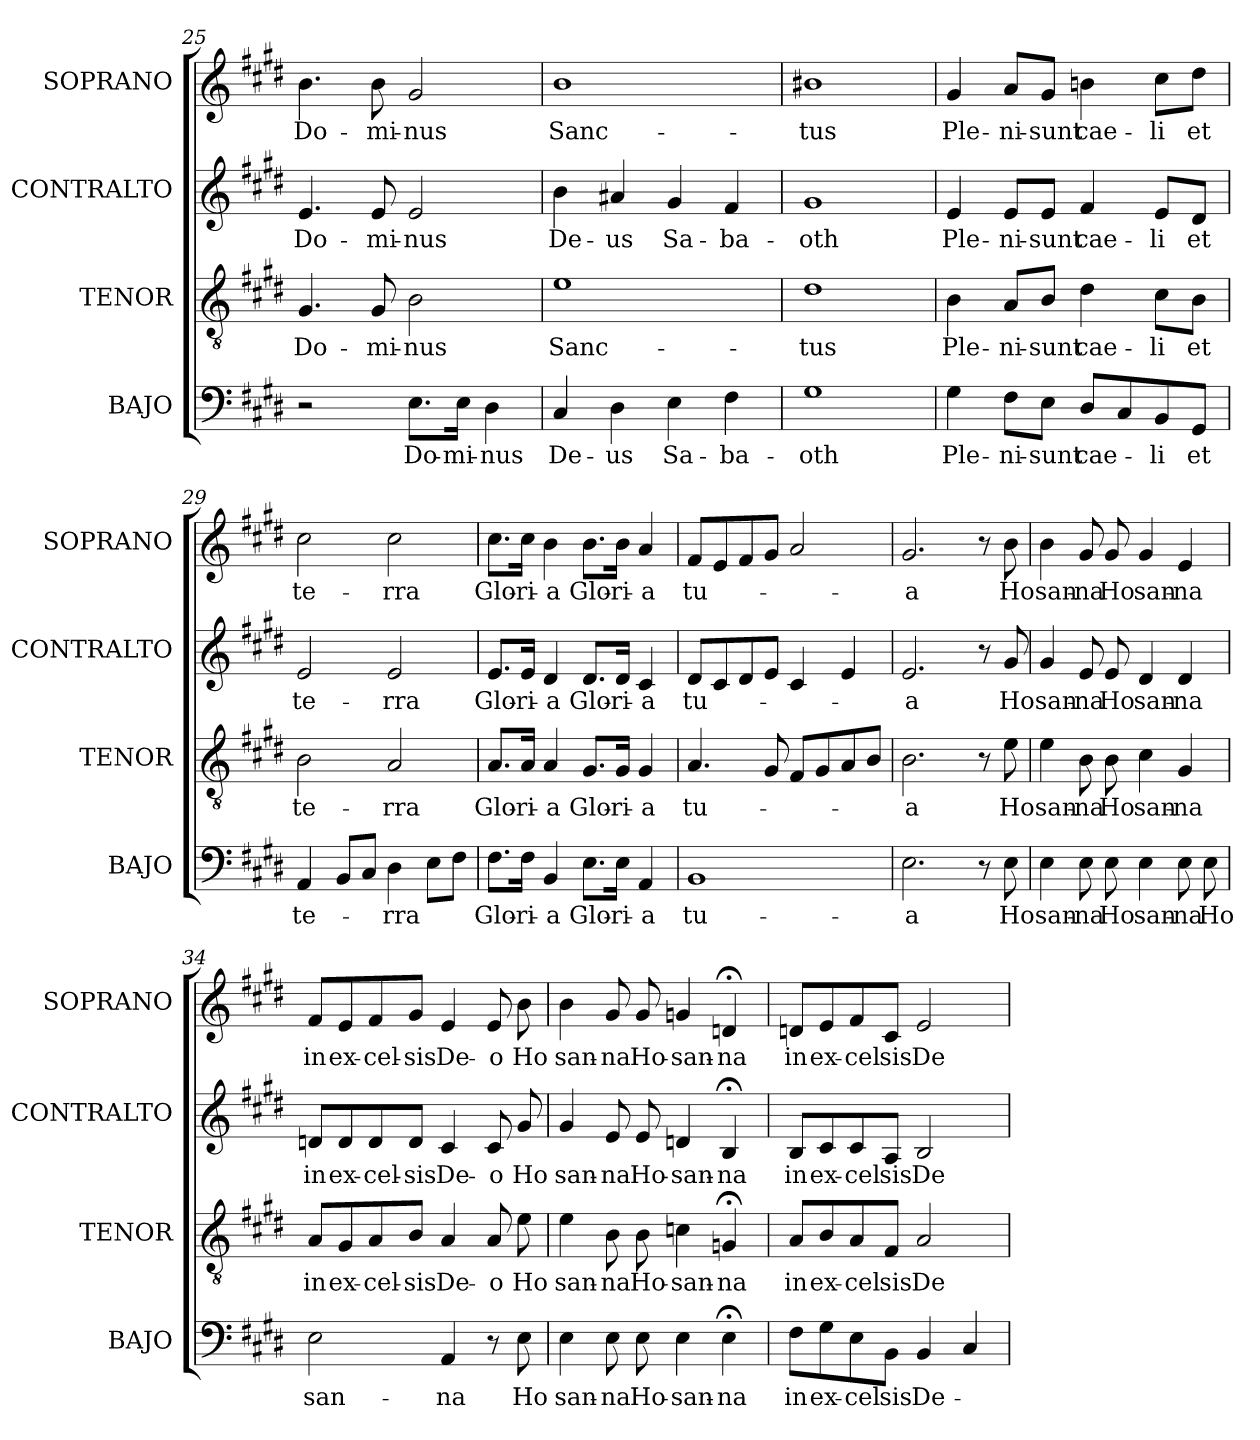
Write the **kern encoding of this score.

**kern	**text	**kern	**text	**kern	**text	**kern	**text
*part4	*part4	*part3	*part3	*part2	*part2	*part1	*part1
*staff4	*staff4	*staff3	*staff3	*staff2	*staff2	*staff1	*staff1
*I"BAJO	*	*I"TENOR	*	*I"CONTRALTO	*	*I"SOPRANO	*
*I'BAJO	*	*I'TENOR	*	*I'CONTRALTO	*	*I'SOPRANO	*
*clefF4	*	*clefGv2	*	*clefG2	*	*clefG2	*
*k[f#c#g#d#]	*	*k[f#c#g#d#]	*	*k[f#c#g#d#]	*	*k[f#c#g#d#]	*
*E:	*	*E:	*	*E:	*	*E:	*
=25	=25	=25	=25	=25	=25	=25	=25
!	!	!	!LO:LY:b:cj	!	!LO:LY:b:cj	!	!LO:LY:b:cj
2r	.	4.G#/	Do-	4.e/	Do-	4.b\	Do-
!	!	!	!LO:LY:b:cj	!	!LO:LY:b:cj	!	!LO:LY:b:cj
.	.	8G#/	-mi-	8e/	-mi-	8b\	-mi-
!	!LO:LY:b	!	!LO:LY:b:rj	!	!LO:LY:b:rj	!	!LO:LY:b:rj
8.E\L	Do-	2B\	-nus	2e/	-nus	2g#/	-nus
!	!LO:LY:b:cj	!	!	!	!	!	!
16E\J	-mi-	.	.	.	.	.	.
!	!LO:LY:b:rj	!	!	!	!	!	!
4D#\	-nus	.	.	.	.	.	.
=26	=26	=26	=26	=26	=26	=26	=26
!	!LO:LY:b:cj	!	!LO:LY:b:cj	!	!LO:LY:b:cj	!	!LO:LY:b:cj
4C#/	De-	1e	Sanc-	4b\	De-	1b	Sanc-
!	!LO:LY:b:rj	!	!	!	!LO:LY:b:rj	!	!
4D#\	-us	.	.	4a#X/	-us	.	.
!	!LO:LY:b	!	!	!	!LO:LY:b	!	!
4E\	Sa-	.	.	4g#/	Sa-	.	.
!	!LO:LY:b:rj	!	!	!	!LO:LY:b:rj	!	!
4F#\	-ba-	.	.	4f#/	-ba-	.	.
=27	=27	=27	=27	=27	=27	=27	=27
!	!LO:LY:b:cj	!	!LO:LY:b:cj	!	!LO:LY:b:cj	!	!LO:LY:b:cj
1G#	-oth	1d#	-tus	1g#	-oth	1b#X	-tus
=28	=28	=28	=28	=28	=28	=28	=28
!	!LO:LY:b	!	!LO:LY:b	!	!LO:LY:b	!	!LO:LY:b
4G#\	Ple-	4B\	Ple-	4e/	Ple-	4g#/	Ple-
!	!LO:LY:b:cj	!	!LO:LY:b:cj	!	!LO:LY:b:cj	!	!LO:LY:b:cj
8F#\L	-ni-	8A/L	-ni-	8e/L	-ni-	8a/L	-ni-
!	!LO:LY:b:rj	!	!LO:LY:b:rj	!	!LO:LY:b:rj	!	!LO:LY:b:rj
8E\J	-sunt	8B/J	-sunt	8e/J	-sunt	8g#/J	-sunt
!	!LO:LY:b:cj	!	!LO:LY:b:cj	!	!LO:LY:b:cj	!	!LO:LY:b:cj
8D#/L	cae-	4d#\	cae-	4f#/	cae-	4bn\	cae-
8C#/	.	.	.	.	.	.	.
!	!LO:LY:b:cj	!	!LO:LY:b:cj	!	!LO:LY:b:cj	!	!LO:LY:b:cj
8BB/	-li	8c#\L	-li	8e/L	-li	8cc#\L	-li
!	!LO:LY:b:cj	!	!LO:LY:b:cj	!	!LO:LY:b:cj	!	!LO:LY:b:cj
8GG#/J	et	8B\J	et	8d#/J	et	8dd#\J	et
!!LO:LB:g=z
=29	=29	=29	=29	=29	=29	=29	=29
!	!LO:LY:b:cj	!	!LO:LY:b:cj	!	!LO:LY:b:cj	!	!LO:LY:b:cj
4AA/	te-	2B\	te-	2e/	te-	2cc#\	te-
8BB/L	.	.	.	.	.	.	.
8C#/J	.	.	.	.	.	.	.
!	!LO:LY:b:cj	!	!LO:LY:b:cj	!	!LO:LY:b:cj	!	!LO:LY:b:cj
4D#\	-rra	2A/	-rra	2e/	-rra	2cc#\	-rra
8E\L	.	.	.	.	.	.	.
8F#\J	.	.	.	.	.	.	.
=30	=30	=30	=30	=30	=30	=30	=30
!	!LO:LY:b	!	!LO:LY:b	!	!LO:LY:b	!	!LO:LY:b
8.F#\L	Glo-	8.A/L	Glo-	8.e/L	Glo-	8.cc#\L	Glo-
!	!LO:LY:b:cj	!	!LO:LY:b:cj	!	!LO:LY:b:cj	!	!LO:LY:b:cj
16F#\J	-ri-	16A/J	-ri-	16e/J	-ri-	16cc#\J	-ri-
!	!LO:LY:b:rj	!	!LO:LY:b:rj	!	!LO:LY:b:rj	!	!LO:LY:b:rj
4BB/	-a	4A/	-a	4d#/	-a	4b\	-a
!	!LO:LY:b	!	!LO:LY:b	!	!LO:LY:b	!	!LO:LY:b
8.E\L	Glo-	8.G#/L	Glo-	8.d#/L	Glo-	8.b\L	Glo-
!	!LO:LY:b:cj	!	!LO:LY:b:cj	!	!LO:LY:b:cj	!	!LO:LY:b:cj
16E\J	-ri-	16G#/J	-ri-	16d#/J	-ri-	16b\J	-ri-
!	!LO:LY:b:rj	!	!LO:LY:b:rj	!	!LO:LY:b:rj	!	!LO:LY:b:rj
4AA/	-a	4G#/	-a	4c#/	-a	4a/	-a
=31	=31	=31	=31	=31	=31	=31	=31
!	!LO:LY:b:cj	!	!LO:LY:b:cj	!	!LO:LY:b:cj	!	!LO:LY:b:cj
1BB	tu-	4.A/	tu-	8d#/L	tu-	8f#/L	tu-
.	.	.	.	8c#/	.	8e/	.
.	.	.	.	8d#/	.	8f#/	.
.	.	8G#/	.	8e/J	.	8g#/J	.
.	.	8F#/L	.	4c#/	.	2a/	.
.	.	8G#/	.	.	.	.	.
.	.	8A/	.	4e/	.	.	.
.	.	8B/J	.	.	.	.	.
=32	=32	=32	=32	=32	=32	=32	=32
!	!LO:LY:b:cj	!	!LO:LY:b:cj	!	!LO:LY:b:cj	!	!LO:LY:b:cj
2.E\	-a	2.B\	-a	2.e/	-a	2.g#/	-a
8r	.	8r	.	8r	.	8r	.
!	!LO:LY:b:cj	!	!LO:LY:b:cj	!	!LO:LY:b:cj	!	!LO:LY:b:cj
8E\	Ho	8e\	Ho	8g#/	Ho	8b\	Ho
!!LO:PB:g=z
=33	=33	=33	=33	=33	=33	=33	=33
!	!LO:LY:b:cj	!	!LO:LY:b:cj	!	!LO:LY:b:cj	!	!LO:LY:b:cj
4E\	san-	4e\	san-	4g#/	san-	4b\	san-
!	!LO:LY:b:rj	!	!LO:LY:b:rj	!	!LO:LY:b:rj	!	!LO:LY:b:rj
8E\	-na	8B\	-na	8e/	-na	8g#/	-na
!	!LO:LY:b	!	!LO:LY:b	!	!LO:LY:b	!	!LO:LY:b
8E\	Ho-	8B\	Ho-	8e/	Ho-	8g#/	Ho-
!	!LO:LY:b:cj	!	!LO:LY:b:cj	!	!LO:LY:b:cj	!	!LO:LY:b:cj
4E\	-san-	4c#\	-san-	4d#/	-san-	4g#/	-san-
!	!LO:LY:b:rj	!	!LO:LY:b:rj	!	!LO:LY:b:rj	!	!LO:LY:b:rj
8E\	-na	4G#/	-na	4d#/	-na	4e/	-na
!	!LO:LY:b:cj	!	!	!	!	!	!
8E\	Ho	.	.	.	.	.	.
=34	=34	=34	=34	=34	=34	=34	=34
!	!LO:LY:b:cj	!	!LO:LY:b:cj	!	!LO:LY:b:cj	!	!LO:LY:b:cj
2E\	san-	8A/L	in	8dn/L	in	8f#/L	in
!	!	!	!LO:LY:b	!	!LO:LY:b	!	!LO:LY:b
.	.	8G#/	ex-	8d/	ex-	8e/	ex-
!	!	!	!LO:LY:b:cj	!	!LO:LY:b:cj	!	!LO:LY:b:cj
.	.	8A/	-cel-	8d/	-cel-	8f#/	-cel-
!	!	!	!LO:LY:b:rj	!	!LO:LY:b:rj	!	!LO:LY:b:rj
.	.	8B/J	-sis	8d/J	-sis	8g#/J	-sis
!	!LO:LY:b:cj	!	!LO:LY:b:cj	!	!LO:LY:b:cj	!	!LO:LY:b:cj
4AA/	-na	4A/	De-	4c#/	De-	4e/	De-
!	!	!	!LO:LY:b:rj	!	!LO:LY:b:rj	!	!LO:LY:b:rj
8r	.	8A/	-o	8c#/	-o	8e/	-o
!	!LO:LY:b:cj	!	!LO:LY:b:cj	!	!LO:LY:b:cj	!	!LO:LY:b:cj
8E\	Ho	8e\	Ho	8g#/	Ho	8b\	Ho
=35	=35	=35	=35	=35	=35	=35	=35
!	!LO:LY:b:cj	!	!LO:LY:b:cj	!	!LO:LY:b:cj	!	!LO:LY:b:cj
4E\	san-	4e\	san-	4g#/	san-	4b\	san-
!	!LO:LY:b:rj	!	!LO:LY:b:rj	!	!LO:LY:b:rj	!	!LO:LY:b:rj
8E\	-na	8B\	-na	8e/	-na	8g#/	-na
!	!LO:LY:b	!	!LO:LY:b	!	!LO:LY:b	!	!LO:LY:b
8E\	Ho-	8B\	Ho-	8e/	Ho-	8g#/	Ho-
!	!LO:LY:b:cj	!	!LO:LY:b:cj	!	!LO:LY:b:cj	!	!LO:LY:b:cj
4E\	-san-	4cn\	-san-	4dn/	-san-	4gn/	-san-
!	!LO:LY:b:rj	!	!LO:LY:b:rj	!	!LO:LY:b:rj	!	!LO:LY:b:rj
4E;<\	-na	4Gn;</	-na	4B;</	-na	4dn;</	-na
=36	=36	=36	=36	=36	=36	=36	=36
!	!LO:LY:b:cj	!	!LO:LY:b:cj	!	!LO:LY:b:cj	!	!LO:LY:b:cj
8F#\L	in	8A/L	in	8B/L	in	8dn/L	in
!	!LO:LY:b	!	!LO:LY:b	!	!LO:LY:b	!	!LO:LY:b
8G#\	ex-	8B/	ex-	8c#/	ex-	8e/	ex-
!	!LO:LY:b:rj	!	!LO:LY:b:rj	!	!LO:LY:b:rj	!	!LO:LY:b:rj
8E\	-cel	8A/	-cel	8c#/	-cel	8f#/	-cel
!	!LO:LY:b:cj	!	!LO:LY:b:cj	!	!LO:LY:b:cj	!	!LO:LY:b:cj
8BB\J	sis	8F#/J	sis	8A/J	sis	8c#/J	sis
!	!LO:LY:b:cj	!	!LO:LY:b:cj	!	!LO:LY:b:cj	!	!LO:LY:b:cj
4BB/	De-	2A/	De-	2B/	De-	2e/	De-
4C#/	.	.	.	.	.	.	.
=	=	=	=	=	=	=	=
*-	*-	*-	*-	*-	*-	*-	*-
